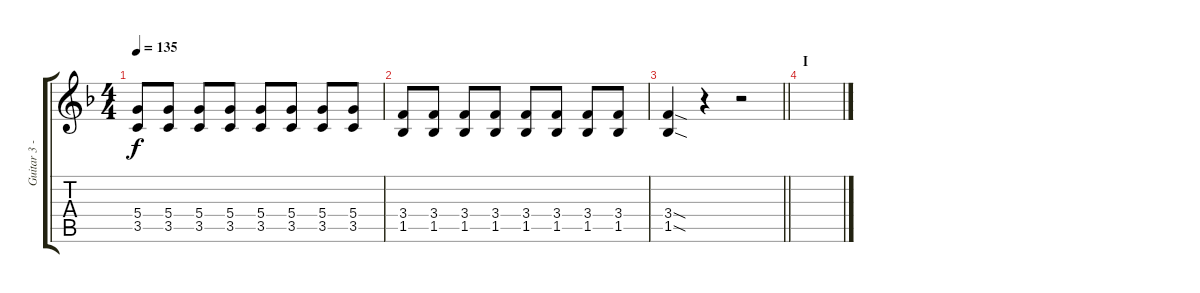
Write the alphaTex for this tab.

\track ("Guitar 3 - Hiroto" "Guitar 3 -") {instrument distortionguitar}
\staff {score tabs}
\tuning (E4 B3 G3 D3 A2 E2) {hide}
\ts (4 4)
\tempo 135
\clef g2
\ks f
(5.4 3.5).8{dy f} (5.4 3.5).8 (5.4 3.5).8 (5.4 3.5).8 (5.4 3.5).8 (5.4 3.5).8 (5.4 3.5).8 (5.4 3.5).8 |
(3.4 1.5).8 (3.4 1.5).8 (3.4 1.5).8 (3.4 1.5).8 (3.4 1.5).8 (3.4 1.5).8 (3.4 1.5).8 (3.4 1.5).8 |
\barLineRight lightlight
(3.4{sod} 1.5{sod}).4 r.4 r.2 |
\section ("" "I")
